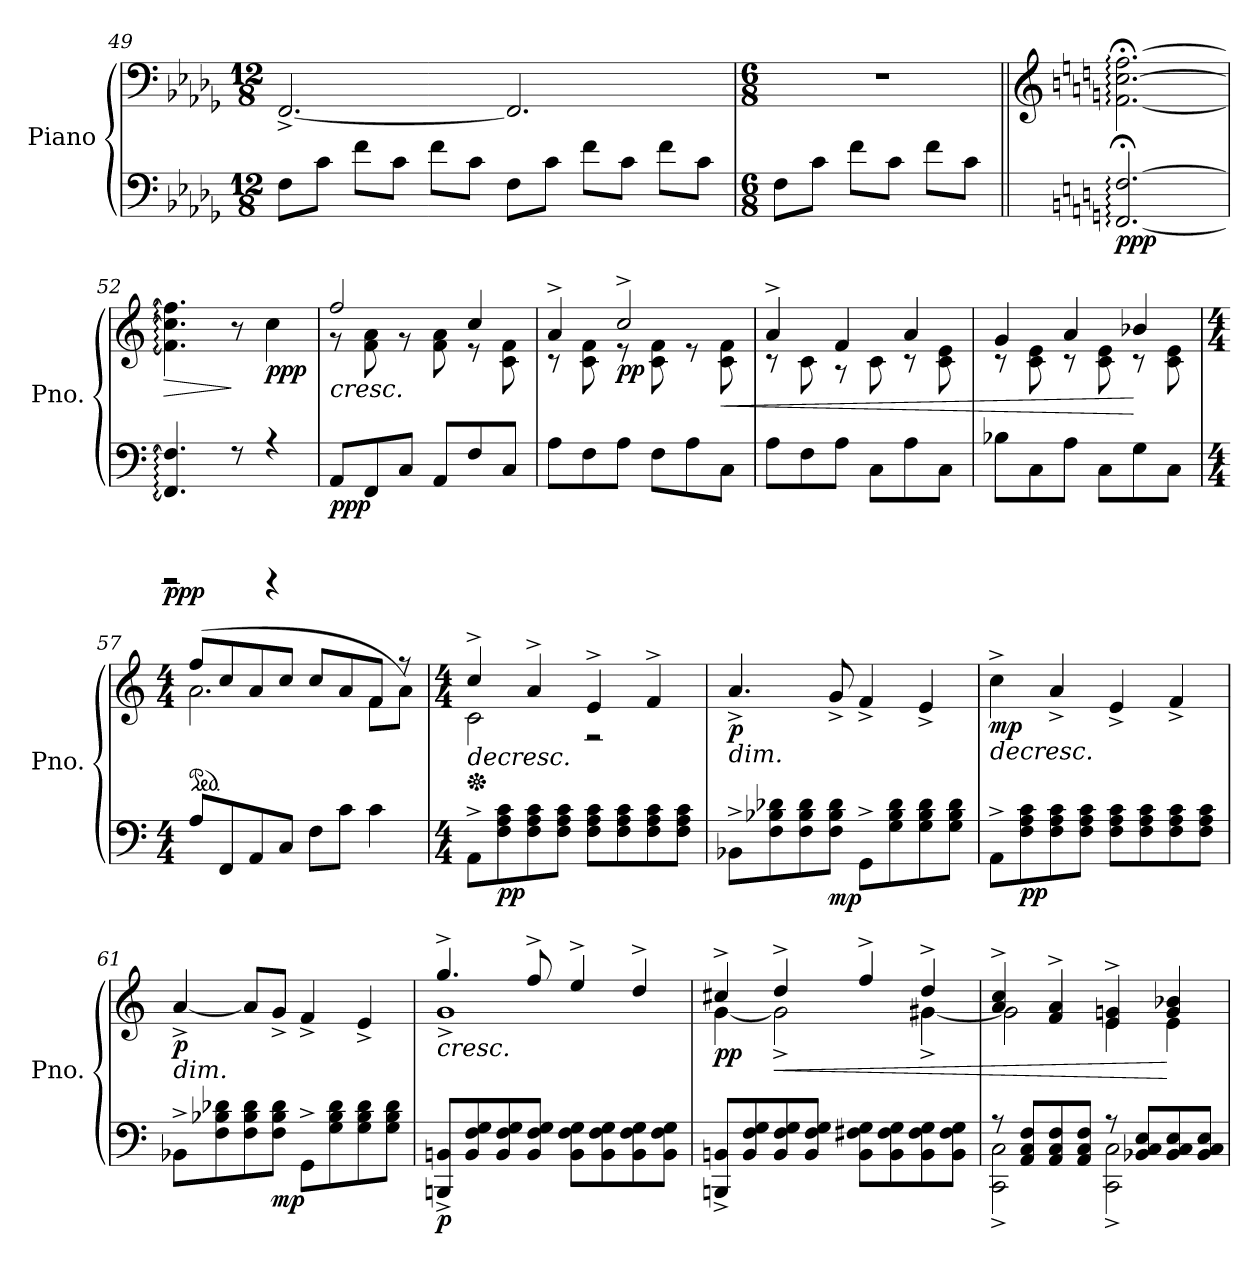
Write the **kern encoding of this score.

**kern	**kern	**dynam
*part1	*part1	*part1
*staff2	*staff1	*staff1/2
*I"Piano	*	*
*I'Pno.	*	*
*clefF4	*clefF4	*
*k[b-e-a-d-g-]	*k[b-e-a-d-g-]	*
*M12/8	*M12/8	*
*MM116	*MM116	*
=49	=49	=49
8F\L	[2.FF^/	.
8c\J	.	.
8f\L	.	.
8c\J	.	.
8f\L	.	.
8c\J	.	.
8F\L	2.FF/]	.
8c\J	.	.
*	*MM110	*
8f\L	.	.
8c\J	.	.
8f\L	.	.
8c\J	.	.
!!LO:LB:g=z
=50	=50	=50
*M6/8	*M6/8	*
*	*MM102	*
8F\L	2.r	.
8c\J	.	.
8f\L	.	.
8c\J	.	.
8f\L	.	.
8c\J	.	.
=51||	=51||	=51||
*	*clefG2	*
*k[]	*k[]	*
*	*MM102	*
!	!	!LO:DY:b=2
[2.FF/;<: [2.F/;<:	[2.f\;<: [2.cc\;<: [2.ff\;<:	ppp
=52	=52	=52
*^	*	*
!	!	!	!LO:HP:b
!	!	!	!LO:DY:n=1:b=2
4.FF/]: 4.F/]:	2rCCCC	4.f\]: 4.cc\]: 4.ff\]:	> ppp
8r	.	8r	]
*	*	*MM88	*
!	!	!	!LO:DY:n=2:b
4r	4rCCCC	4cc\	ppp
*v	*v	*	*
=53	=53	=53
*	*MM129	*
*^	*^	*
!	!	!LO:TX:b:i:t=cresc.	!	!
!LO:TX:b:i:t=cresc.	!	!	!	!
!	!	!	!	!LO:DY:b=2
*v	*v	*	*	*
8AA/L	2ff/	8r	ppp
8FF/	.	8f\ 8a\	.
8C/J	.	8r	.
8AA/L	.	8f\ 8a\	.
8F/	4cc/	8r	.
8C/J	.	8c\ 8f\	.
=54	=54	=54	=54
8A\L	4a^/	8r	.
8F\	.	8c\ 8f\	.
*	*MM138	*	*
!	!	!	!LO:DY:b
8A\J	2cc^/	8r	pp
8F\L	.	8c\ 8f\	.
8A\	.	8r	.
!	!	!	!LO:HP:b
8C\J	.	8c\ 8f\	<
=55	=55	=55	=55
8A\L	4a^/	8r	.
8F\	.	8c\	.
8A\J	4f/	8r	.
8C\L	.	8c\	.
*	*MM140	*	*
8A\	4a/	8r	.
8C\J	.	8c\ 8e\	.
=56	=56	=56	=56
8B-X\L	4g/	8r	.
8C\	.	8c\ 8e\	.
8A\J	4a/	8r	.
8C\L	.	8c\ 8e\	.
8G\	4b-X/	8r	[
8C\J	.	8c\ 8e\	.
=57	=57	=57	=57
*M4/4	*M4/4	*	*
*	*ped	*	*
!	!	!	!LO:DY:b=2
!	!	!	!LO:DY:n=1:b
8A/L	(>8ff/L	2.a\	p mp
8FF/	8cc/	.	.
8AA/	8a/	.	.
*	*MM130	*	*
8C/J	8cc/J	.	.
8F\L	8cc/L	.	.
8c\J	8a/	.	.
4c\	8f/J	8f\L	.
.	8r	8a\J)	.
=58	=58	=58	=58
*M4/4	*M4/4	*	*
*	*Xped	*	*
*	*MM134	*	*
!	!	!	!LO:HP:b
8AA^\L	4cc^/	2c\	>
!	!	!	!LO:DY:b=2
8F\ 8A\ 8c\	.	.	pp
8F\ 8A\ 8c\	4a^/	.	.
8F\ 8A\ 8c\J	.	.	.
8F\ 8A\ 8c\L	4e^/	2r	.
8F\ 8A\ 8c\	.	.	.
8F\ 8A\ 8c\	4f^/	.	]
8F\ 8A\ 8c\J	.	.	.
*	*v	*v	*
=59	=59	=59
!	!LO:TX:b:i:t=dim.	!
!	!	!LO:DY:b
8BB-X^\L	4.a^/	p
8F\ 8B-X\ 8d-X\	.	.
8F\ 8B-\ 8d-\	.	.
!	!	!LO:DY:b=2
8F\ 8B-\ 8d-\J	8g^/	mp
8GG^\L	4f^/	.
8G\ 8B-\ 8d-\	.	.
8G\ 8B-\ 8d-\	4e^/	.
8G\ 8B-\ 8d-\J	.	.
!!LO:LB:g=z
=60	=60	=60
!	!	!LO:HP:b
!	!	!LO:DY:n=1:b
8AA^\L	4cc^\	> mp
!	!	!LO:DY:n=2:b=2
8F\ 8A\ 8c\	.	pp
8F\ 8A\ 8c\	4a^/	.
8F\ 8A\ 8c\J	.	.
8F\ 8A\ 8c\L	4e^/	.
8F\ 8A\ 8c\	.	.
8F\ 8A\ 8c\	4f^/	.
8F\ 8A\ 8c\J	.	.
.	.	]
=61	=61	=61
!	!LO:TX:b:i:t=dim.	!
!	!	!LO:DY:b
8BB-X^\L	[4a^/	p
8F\ 8B-X\ 8d-X\	.	.
8F\ 8B-\ 8d-\	8a/L]	.
!	!	!LO:DY:b=2
8F\ 8B-\ 8d-\J	8g^/J	mp
8GG^\L	4f^/	.
8G\ 8B-\ 8d-\	.	.
8G\ 8B-\ 8d-\	4e^/	.
8G\ 8B-\ 8d-\J	.	.
=62	=62	=62
*	*^	*
!	!LO:TX:b:i:t=cresc.	!	!
!	!	!	!LO:DY:b=2
8BBBn/^ 8BBn/^L	4.gg^/	1g^	p
8BB/ 8F/ 8G/	.	.	.
8BB/ 8F/ 8G/	.	.	.
8BB/ 8F/ 8G/J	8ff^/	.	.
8BB\ 8F\ 8G\L	4ee^/	.	.
8BB\ 8F\ 8G\	.	.	.
8BB\ 8F\ 8G\	4dd^/	.	.
8BB\ 8F\ 8G\J	.	.	.
=63	=63	=63	=63
!	!	!	!LO:DY:b
8BBBn/^ 8BBn/^L	4cc#X^/	[4g\	pp
8BB/ 8F/ 8G/	.	.	.
!	!	!	!LO:HP:b
8BB/ 8F/ 8G/	4dd^/	2g^\]	<
8BB/ 8F/ 8G/J	.	.	.
8BB\ 8F#X\ 8G\L	4ff^/	.	.
8BB\ 8F#\ 8G\	.	.	.
8BB\ 8F#\ 8G\	4dd^/	[4g#X^\	.
8BB\ 8F#\ 8G\J	.	.	.
=64	=64	=64	=64
*^	*	*	*
8r	2CC\^ 2C\^	4a/^ 4cc/^	2g#\]	.
8AA/ 8C/ 8F/L	.	.	.	.
8AA/ 8C/ 8F/	.	4f/^ 4a/^	.	.
8AA/ 8C/ 8F/J	.	.	.	.
8r	2CC\^ 2C\^	4e/^ 4gn/^	4e\	.
8BB-X/ 8C/ 8E/L	.	.	.	.
8BB-/ 8C/ 8E/	.	4g/ 4b-X/	4e\	[
8BB-/ 8C/ 8E/J	.	.	.	.
*v	*v	*	*	*
*	*v	*v	*
=	=	=
*-	*-	*-
